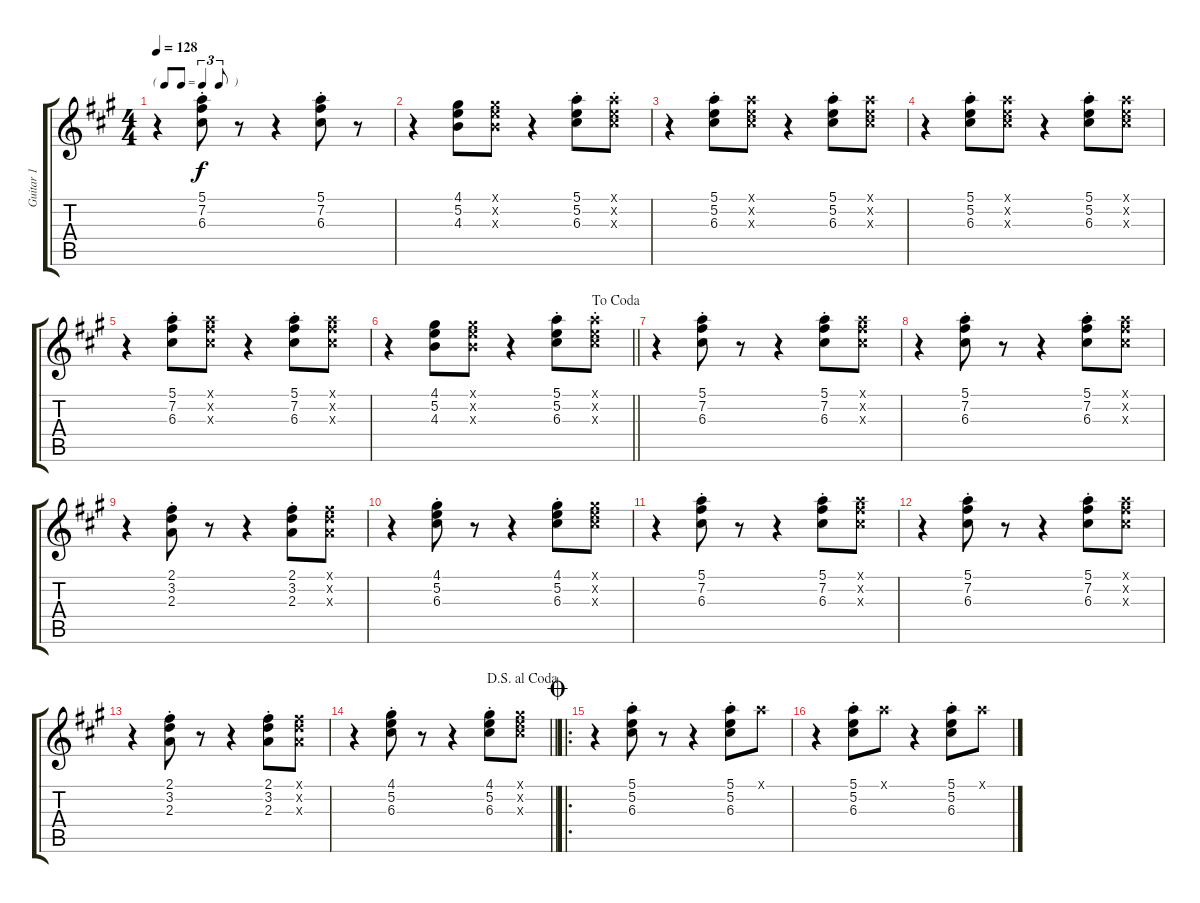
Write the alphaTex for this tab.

\track ("Guitar 1" "Guitar 1") {instrument electricguitarclean}
\staff {score tabs}
\tuning (E4 B3 G3 D3 A2 E2) {hide}
\ts (4 4)
\tf triplet8th
\tempo 128
\clef g2
\ks a
r.4{dy f} (5.1{st} 7.2{st} 6.3{st}).8 r.8 r.4 (5.1{st} 7.2{st} 6.3{st}).8 r.8 |
r.4 (4.1 5.2 4.3).8 (4.1{x} 5.2{x} 4.3{x}).8 r.4 (5.1{st} 5.2{st} 6.3{st}).8 (5.1{st x} 5.2{st x} 6.3{st x}).8 |
r.4 (5.1{st} 5.2{st} 6.3{st}).8 (5.1{x} 5.2{x} 6.3{x}).8 r.4 (5.1{st} 5.2{st} 6.3{st}).8 (5.1{x} 5.2{x} 6.3{x}).8 |
r.4 (5.1{st} 5.2{st} 6.3{st}).8 (5.1{x} 5.2{x} 6.3{x}).8 r.4 (5.1{st} 5.2{st} 6.3{st}).8 (5.1{x} 5.2{x} 6.3{x}).8 |
r.4 (5.1{st} 7.2{st} 6.3{st}).8 (5.1{x} 7.2{x} 6.3{x}).8 r.4 (5.1{st} 7.2{st} 6.3{st}).8 (5.1{x} 7.2{x} 6.3{x}).8 |
\jump dacoda
\barLineRight lightlight
r.4 (4.1 5.2 4.3).8 (4.1{x} 5.2{x} 4.3{x}).8 r.4 (5.1{st} 5.2{st} 6.3{st}).8 (5.1{st x} 5.2{st x} 6.3{st x}).8 |
r.4 (5.1{st} 7.2{st} 6.3{st}).8 r.8 r.4 (5.1{st} 7.2{st} 6.3{st}).8 (5.1{x} 7.2{x} 6.3{x}).8 |
r.4 (5.1{st} 7.2{st} 6.3{st}).8 r.8 r.4 (5.1{st} 7.2{st} 6.3{st}).8 (5.1{x} 7.2{x} 6.3{x}).8 |
r.4 (2.1{st} 3.2{st} 2.3{st}).8 r.8 r.4 (2.1{st} 3.2{st} 2.3{st}).8 (2.1{x} 3.2{x} 2.3{x}).8 |
r.4 (4.1{st} 5.2{st} 6.3{st}).8 r.8 r.4 (4.1{st} 5.2{st} 6.3{st}).8 (4.1{x} 5.2{x} 6.3{x}).8 |
r.4 (5.1{st} 7.2{st} 6.3{st}).8 r.8 r.4 (5.1{st} 7.2{st} 6.3{st}).8 (5.1{x} 7.2{x} 6.3{x}).8 |
r.4 (5.1{st} 7.2{st} 6.3{st}).8 r.8 r.4 (5.1{st} 7.2{st} 6.3{st}).8 (5.1{x} 7.2{x} 6.3{x}).8 |
r.4 (2.1{st} 3.2{st} 2.3{st}).8 r.8 r.4 (2.1{st} 3.2{st} 2.3{st}).8 (2.1{x} 3.2{x} 2.3{x}).8 |
\jump dalsegnoalcoda
\barLineRight lightlight
r.4 (4.1{st} 5.2{st} 6.3{st}).8 r.8 r.4 (4.1{st} 5.2{st} 6.3{st}).8 (4.1{x} 5.2{x} 6.3{x}).8 |
\ro
\jump coda
r.4 (5.1{st} 5.2{st} 6.3{st}).8 r.8 r.4 (5.1{st} 5.2{st} 6.3{st}).8 5.1{x}.8 |
r.4 (5.1{st} 5.2{st} 6.3{st}).8 5.1{x}.8 r.4 (5.1{st} 5.2{st} 6.3{st}).8 5.1{x}.8
